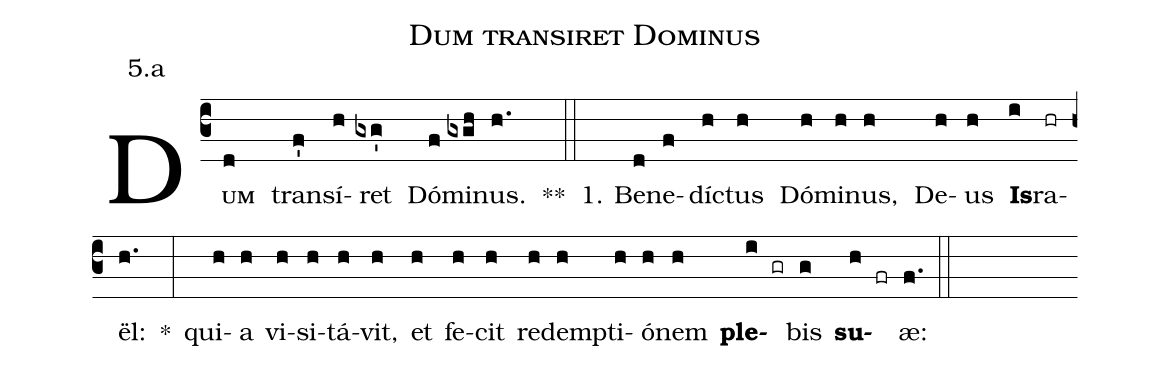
name:Dum transiret Dominus;
office-part:Antiphona;
mode:5;
annotation: 5.a;
%%
(c3) D<sc>um</sc>(d) tran(f')sí(h)ret(gxg') Dó(f)mi(gxgh)nus.(h.) **(::)
1. Be(d)ne(f)díc(h)tus(h) Dó(h)mi(h)nus,(h) De(h)us(h) <b>Is</b>(i)ra(hr)ël:(h.) *(:) qui(h)a(h) vi(h)si(h)tá(h)vit,(h) et(h) fe(h)cit(h) red(h)emp(h)ti(h)ó(h)nem(h) <b>ple</b>(i gr)bis(g) <b>su</b>(h fr)æ:(f.) (::)
